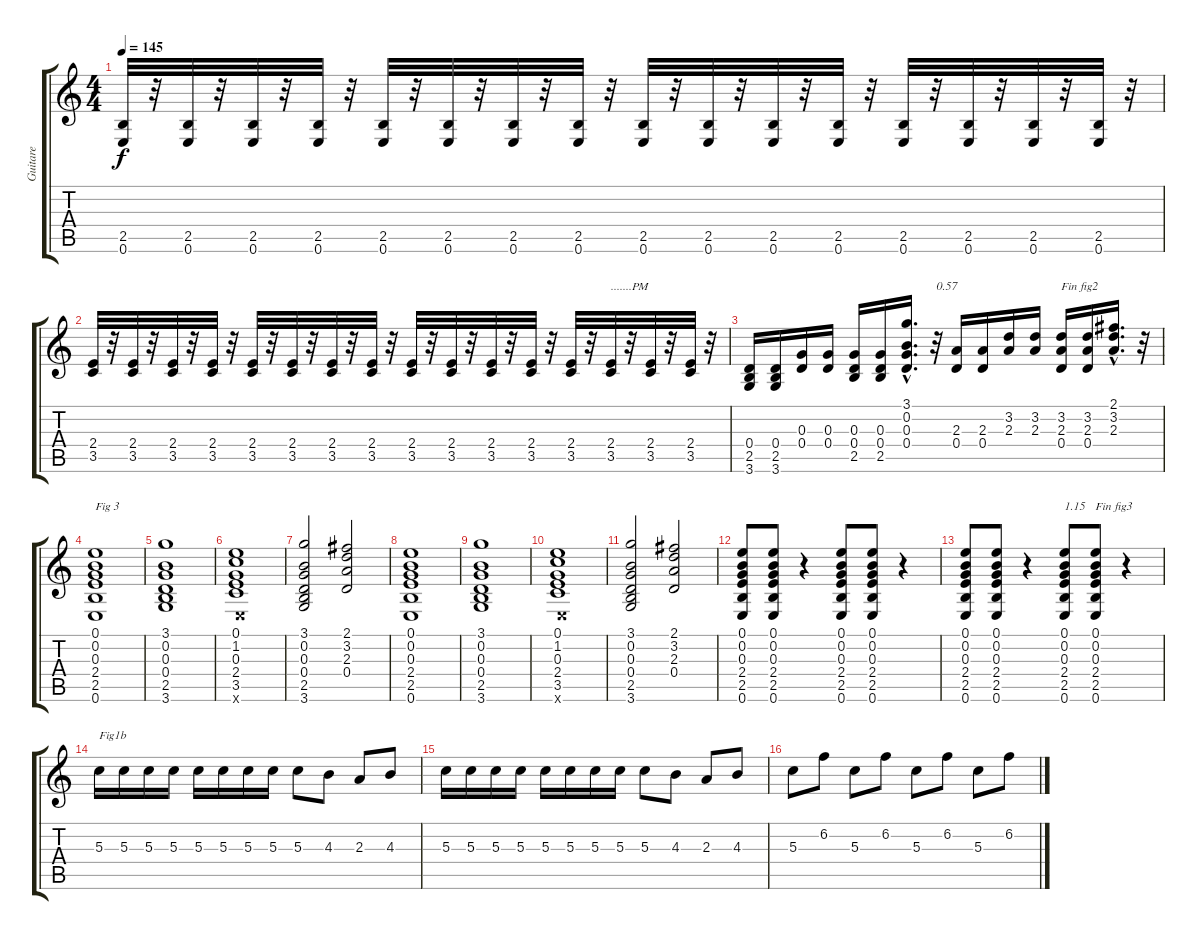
\track ("Guitare" "Guitare") {instrument electricguitarclean}
\staff {score tabs}
\tuning (E4 B3 G3 D3 A2 E2) {hide}
\ts (4 4)
\tempo 145
\clef g2
\ks c
(2.5 0.6).32{dy f} r.32 (2.5 0.6).32 r.32 (2.5 0.6).32 r.32 (2.5 0.6).32 r.32 (2.5 0.6).32 r.32 (2.5 0.6).32 r.32 (2.5 0.6).32 r.32 (2.5 0.6).32 r.32 (2.5 0.6).32 r.32 (2.5 0.6).32 r.32 (2.5 0.6).32 r.32 (2.5 0.6).32 r.32 (2.5 0.6).32 r.32 (2.5 0.6).32 r.32 (2.5 0.6).32 r.32 (2.5 0.6).32 r.32 |
(2.4 3.5).32 r.32 (2.4 3.5).32 r.32 (2.4 3.5).32 r.32 (2.4 3.5).32 r.32 (2.4 3.5).32 r.32 (2.4 3.5).32 r.32 (2.4 3.5).32 r.32 (2.4 3.5).32 r.32 (2.4 3.5).32 r.32 (2.4 3.5).32 r.32 (2.4 3.5).32 r.32 (2.4 3.5).32 r.32 (2.4 3.5).32 r.32 (2.4 3.5).32{txt ".......PM"} r.32 (2.4 3.5).32 r.32 (2.4 3.5).32 r.32 |
(0.4 2.5 3.6).16 (0.4 2.5 3.6).16 (0.3 0.4).16 (0.3 0.4).16 (0.3 0.4 2.5).16 (0.3 0.4 2.5).16 (3.1{hac} 0.2{hac} 0.3{hac} 0.4{hac}).16{d} r.32{txt "0.57"} (2.3 0.4).16 (2.3 0.4).16 (3.2 2.3).16 (3.2 2.3).16 (3.2 2.3 0.4).16{txt "Fin fig2"} (3.2 2.3 0.4).16 (2.1{hac} 3.2{hac} 2.3{hac}).16{d} r.32 |
(0.1 0.2 0.3 2.4 2.5 0.6).1{txt "Fig 3"} |
(3.1 0.2 0.3 0.4 2.5 3.6).1 |
(0.1 1.2 0.3 2.4 3.5 0.6{x}).1 |
(3.1 0.2 0.3 0.4 2.5 3.6).2 (2.1 3.2 2.3 0.4).2 |
(0.1 0.2 0.3 2.4 2.5 0.6).1 |
(3.1 0.2 0.3 0.4 2.5 3.6).1 |
(0.1 1.2 0.3 2.4 3.5 0.6{x}).1 |
(3.1 0.2 0.3 0.4 2.5 3.6).2 (2.1 3.2 2.3 0.4).2 |
(0.1 0.2 0.3 2.4 2.5 0.6).8 (0.1 0.2 0.3 2.4 2.5 0.6).8 r.4 (0.1 0.2 0.3 2.4 2.5 0.6).8 (0.1 0.2 0.3 2.4 2.5 0.6).8 r.4 |
(0.1 0.2 0.3 2.4 2.5 0.6).8 (0.1 0.2 0.3 2.4 2.5 0.6).8 r.4 (0.1 0.2 0.3 2.4 2.5 0.6).8{txt "1.15"} (0.1 0.2 0.3 2.4 2.5 0.6).8{txt "Fin fig3"} r.4 |
5.3.16{txt "Fig1b"} 5.3.16 5.3.16 5.3.16 5.3.16 5.3.16 5.3.16 5.3.16 5.3.8 4.3.8 2.3.8 4.3.8 |
5.3.16 5.3.16 5.3.16 5.3.16 5.3.16 5.3.16 5.3.16 5.3.16 5.3.8 4.3.8 2.3.8 4.3.8 |
5.3.8 6.2.8 5.3.8 6.2.8 5.3.8 6.2.8 5.3.8 6.2.8
